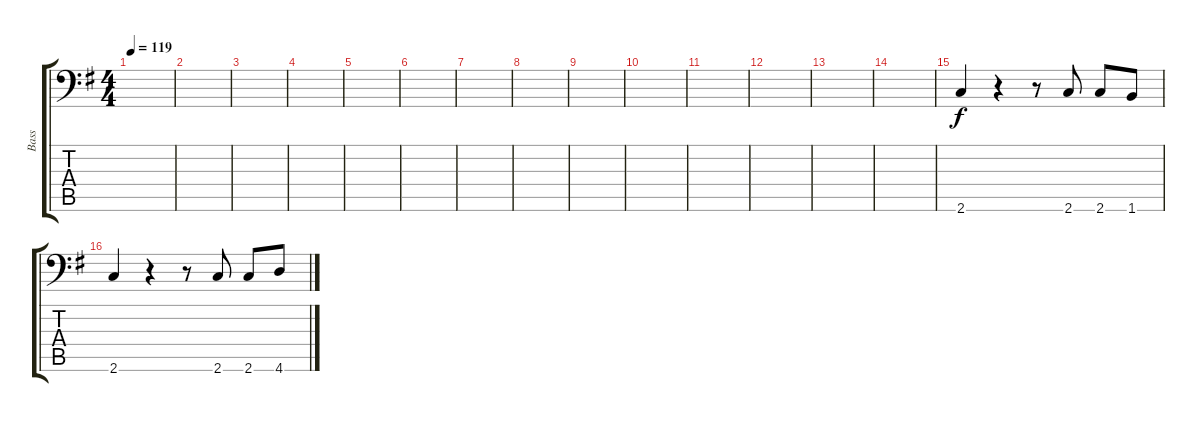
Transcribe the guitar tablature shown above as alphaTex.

\track ("Bass" "Bass") {instrument electricbassfinger}
\staff {score tabs}
\tuning (E4 B3 G3 D3 A2 Bb1) {hide}
\ts (4 4)
\tempo 119
\clef f4
\ks g
|
|
|
|
|
|
|
|
|
|
|
|
|
|
2.6.4 r.4 r.8 2.6.8 2.6.8 1.6.8 |
2.6.4 r.4 r.8 2.6.8 2.6.8 4.6.8
